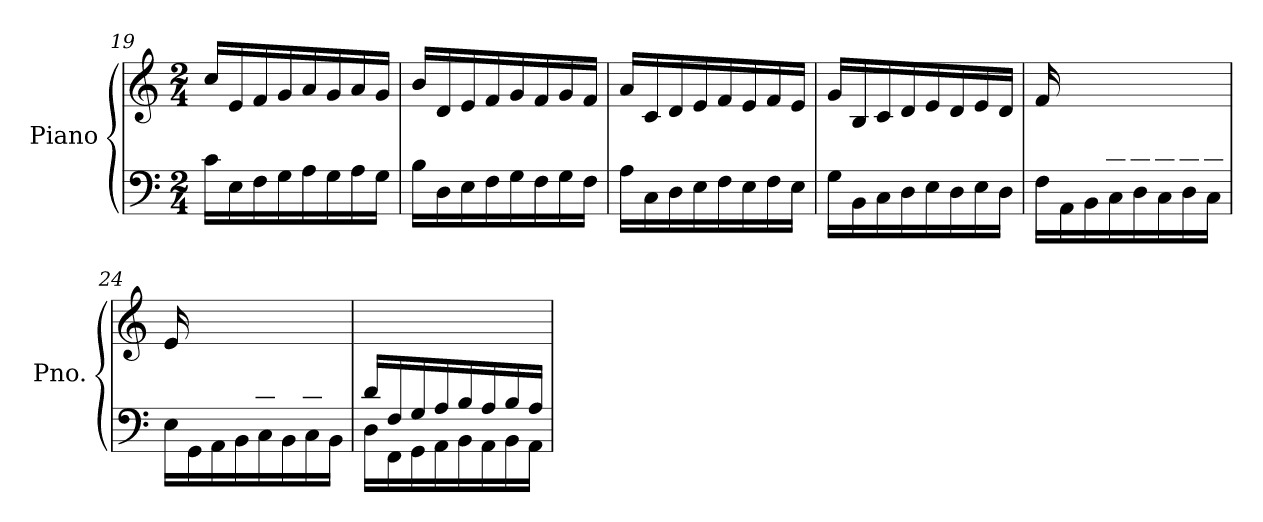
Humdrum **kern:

**kern	**kern
*part1	*part1
*staff2	*staff1
*I"Piano	*
*I'Pno.	*
*clefF4	*clefG2
*k[]	*k[]
*M2/4	*M2/4
=19	=19
16c\LL	16cc/LL
16E\	16e/
16F\	16f/
16G\	16g/
16A\	16a/
16G\	16g/
16A\	16a/
16G\JJ	16g/JJ
=20	=20
16B\LL	16b/LL
16D\	16d/
16E\	16e/
16F\	16f/
16G\	16g/
16F\	16f/
16G\	16g/
16F\JJ	16f/JJ
=21	=21
16A\LL	16a/LL
16C\	16c/
16D\	16d/
16E\	16e/
16F\	16f/
16E\	16e/
16F\	16f/
16E\JJ	16e/JJ
=22	=22
16G\LL	16g/LL
16BB\	16B/
16C\	16c/
16D\	16d/
16E\	16e/
16D\	16d/
16E\	16e/
16D\JJ	16d/JJ
=23	=23
*^	*
16ryy	16F\LL	16f/LL
16A/	16AA\	4..ryy
16B/	16BB\	.
16c/	16C\	.
16d/	16D\	.
16c/	16C\	.
16d/	16D\	.
16c/JJ	16C\JJ	.
!!LO:LB:g=z
=24	=24	=24
16ryy	16E\LL	16e/LL
16G/	16GG\	4..ryy
16A/	16AA\	.
16B/	16BB\	.
16c/	16C\	.
16B/	16BB\	.
16c/	16C\	.
16B/JJ	16BB\JJ	.
=25	=25	=25
16d/LL	16D\LL	2ryy
16F/	16FF\	.
16G/	16GG\	.
16A/	16AA\	.
16B/	16BB\	.
16A/	16AA\	.
16B/	16BB\	.
16A/JJ	16AA\JJ	.
*v	*v	*
=	=
*-	*-
